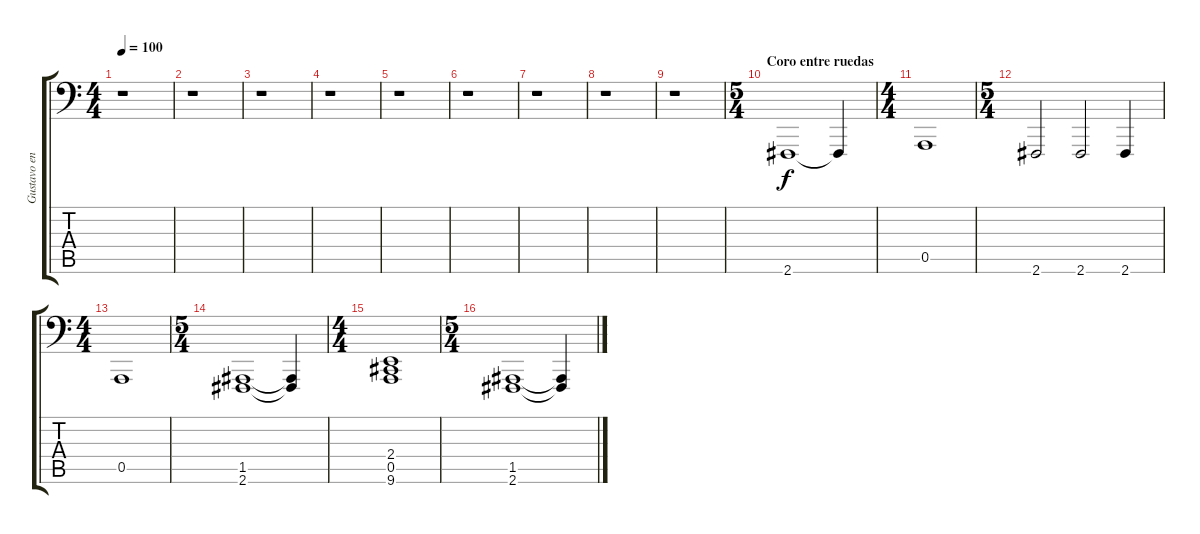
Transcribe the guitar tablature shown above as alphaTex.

\track ("Gustavo en llave de fa" "Gustavo en") {instrument pad3polysynth}
\staff {score tabs}
\tuning (E3 B2 G2 D2 A1 E1) {hide}
\ts (4 4)
\tempo 100
\clef f4
\ks c
r.1{dy f} |
r.1 |
r.1 |
r.1 |
r.1 |
r.1 |
r.1 |
r.1 |
r.1 |
\ts (5 4)
\section ("" "Coro entre ruedas")
2.6.1 2.6{t}.4 |
\ts (4 4)
0.5.1 |
\ts (5 4)
2.6.2 2.6.2 2.6.4 |
\ts (4 4)
0.5.1 |
\ts (5 4)
(1.5 2.6).1 (1.5{t} 2.6{t}).4 |
\ts (4 4)
(2.4 0.5 9.6).1 |
\ts (5 4)
(1.5 2.6).1 (1.5{t} 2.6{t}).4
